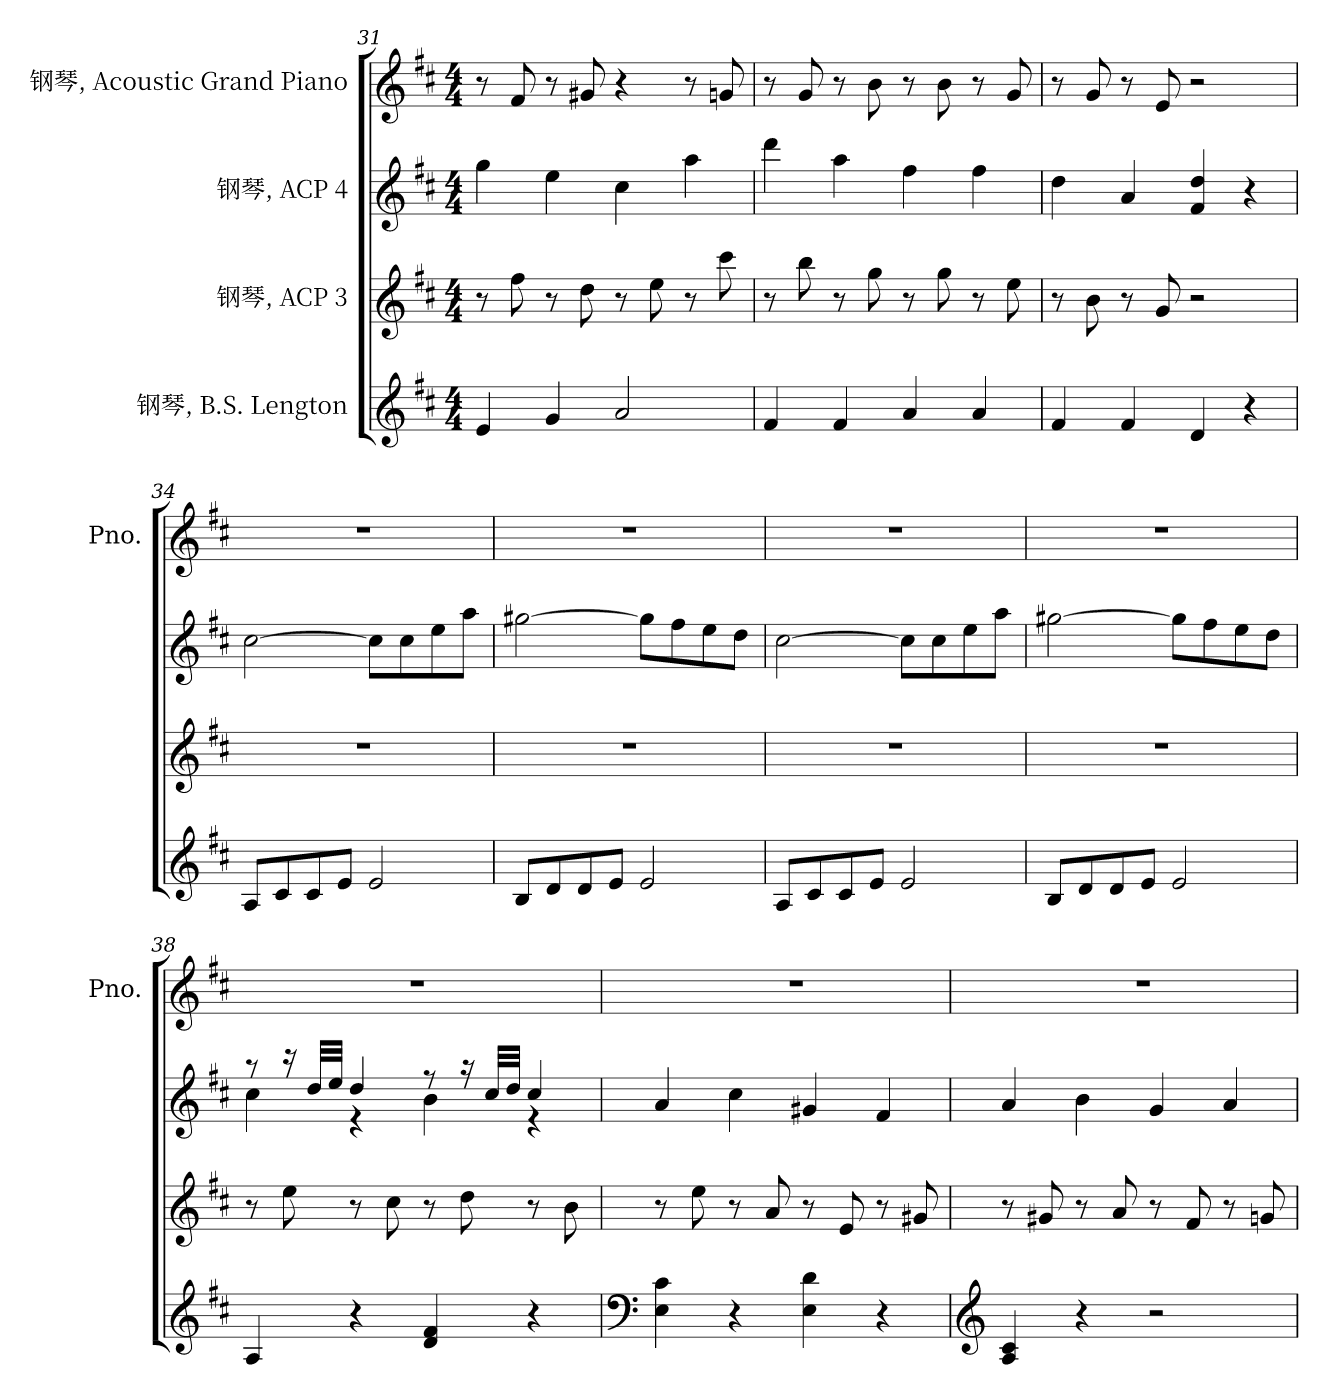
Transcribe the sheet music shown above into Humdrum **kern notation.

**kern	**kern	**kern	**kern
*part4	*part3	*part2	*part1
*staff4	*staff3	*staff2	*staff1
*I"钢琴, B.S. Lengton	*I"钢琴, ACP 3	*I"钢琴, ACP 4	*I"钢琴, Acoustic Grand Piano
*	*	*	*I'Pno.
*clefG2	*clefG2	*clefG2	*clefG2
*k[f#c#]	*k[f#c#]	*k[f#c#]	*k[f#c#]
*M4/4	*M4/4	*M4/4	*M4/4
=31	=31	=31	=31
4e/	8r	4gg\	8r
.	8ff#\	.	8f#/
4g/	8r	4ee\	8r
.	8dd\	.	8g#X/
2a/	8r	4cc#\	4r
.	8ee\	.	.
.	8r	4aa\	8r
.	8ccc#\	.	8gn/
=32	=32	=32	=32
4f#/	8r	4ddd\	8r
.	8bb\	.	8g/
4f#/	8r	4aa\	8r
.	8gg\	.	8b\
4a/	8r	4ff#\	8r
.	8gg\	.	8b\
4a/	8r	4ff#\	8r
.	8ee\	.	8g/
!!LO:LB:g=z
=33	=33	=33	=33
4f#/	8r	4dd\	8r
.	8b\	.	8g/
4f#/	8r	4a/	8r
.	8g/	.	8e/
4d/	2r	4f#/ 4dd/	2r
4r	.	4r	.
=34	=34	=34	=34
*	*	*	*MM142
8A/L	1r	[2cc#\	1r
8c#/	.	.	.
8c#/	.	.	.
8e/J	.	.	.
2e/	.	8cc#\L]	.
.	.	8cc#\	.
.	.	8ee\	.
.	.	8aa\J	.
=35	=35	=35	=35
8B/L	1r	[2gg#X\	1r
8d/	.	.	.
8d/	.	.	.
8e/J	.	.	.
2e/	.	8gg#\L]	.
.	.	8ff#\	.
.	.	8ee\	.
.	.	8dd\J	.
=36	=36	=36	=36
8A/L	1r	[2cc#\	1r
8c#/	.	.	.
8c#/	.	.	.
8e/J	.	.	.
2e/	.	8cc#\L]	.
.	.	8cc#\	.
.	.	8ee\	.
.	.	8aa\J	.
=37	=37	=37	=37
8B/L	1r	[2gg#X\	1r
8d/	.	.	.
8d/	.	.	.
8e/J	.	.	.
2e/	.	8gg#\L]	.
.	.	8ff#\	.
.	.	8ee\	.
.	.	8dd\J	.
!!LO:PB:g=z
=38	=38	=38	=38
*	*	*^	*
4A/	8r	8r	4cc#\	1r
.	8ee\	16r	.	.
.	.	32dd/LLL	.	.
.	.	32ee/JJJ	.	.
4r	8r	4dd/	4r	.
.	8cc#\	.	.	.
4d/ 4f#/	8r	8r	4b\	.
.	8dd\	16r	.	.
.	.	32cc#/LLL	.	.
.	.	32dd/JJJ	.	.
4r	8r	4cc#/	4r	.
.	8b\	.	.	.
*	*	*v	*v	*
=39	=39	=39	=39
*clefF4	*	*	*
4E\ 4c#\	8r	4a/	1r
.	8ee\	.	.
4r	8r	4cc#\	.
.	8a/	.	.
4E\ 4d\	8r	4g#X/	.
.	8e/	.	.
4r	8r	4f#/	.
.	8g#X/	.	.
=40	=40	=40	=40
*clefG2	*	*	*
4A/ 4c#/	8r	4a/	1r
.	8g#X/	.	.
4r	8r	4b\	.
.	8a/	.	.
2r	8r	4g/	.
.	8f#/	.	.
.	8r	4a/	.
.	8gn/	.	.
=	=	=	=
*-	*-	*-	*-
